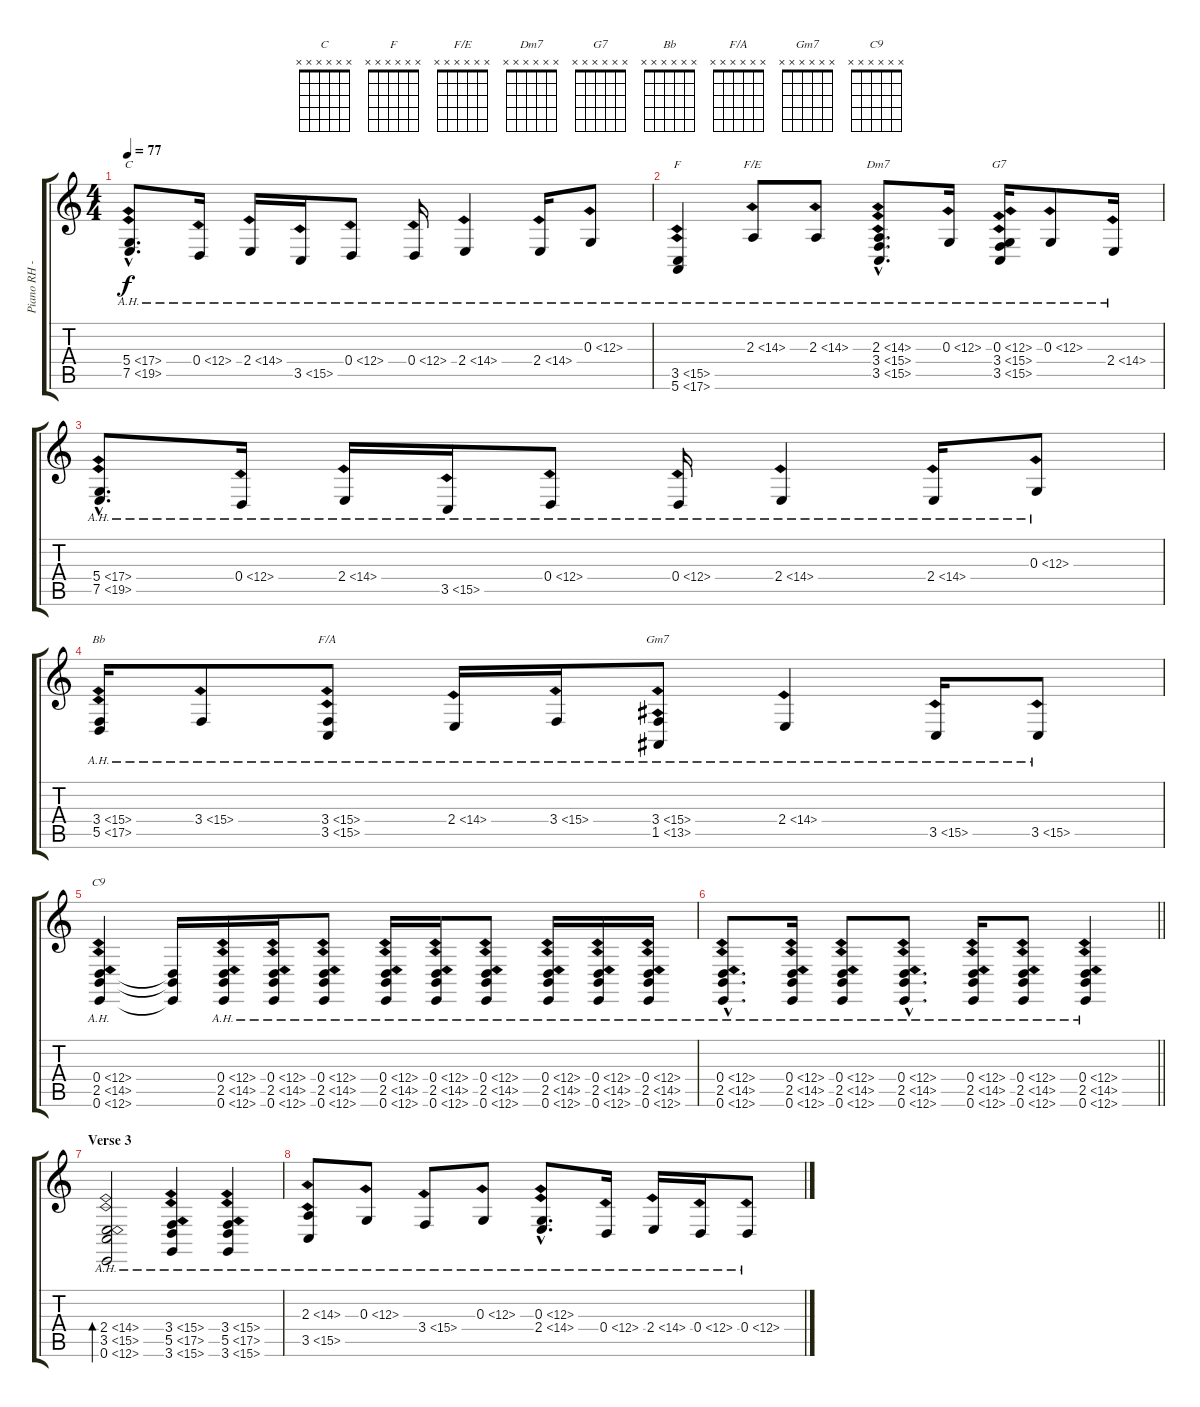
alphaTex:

\track ("Piano RH - Carole King" "Piano RH -") {instrument acousticgrandpiano}
\staff {score tabs}
\tuning (E4 B3 G3 D3 A2 E2) {hide}
\chord ("C" x x x x x x)
\chord ("F" x x x x x x)
\chord ("F/E" x x x x x x)
\chord ("Dm7" x x x x x x)
\chord ("G7" x x x x x x)
\chord ("Bb" x x x x x x)
\chord ("F/A" x x x x x x)
\chord ("Gm7" x x x x x x)
\chord ("C9" x x x x x x)
\ts (4 4)
\tempo 77
\clef g2
\ks c
(5.4{ah 12} 7.5{ah 12 hac}).8{d ch "C" dy f} 0.4{ah 12}.16 2.4{ah 12}.16 3.5{ah 12}.16 0.4{ah 12}.8 0.4{ah 12}.16 2.4{ah 12}.4 2.4{ah 12}.16 0.3{ah 12}.8 |
(3.5{ah 12} 5.6{ah 12}).4{ch "F"} 2.3{ah 12}.8{ch "F/E"} 2.3{ah 12}.8 (2.3{ah 12 hac} 3.4{ah 12} 3.5{ah 12}).8{d ch "Dm7"} 0.3{ah 12}.16 (0.3{ah 12} 3.4{ah 12} 3.5{ah 12}).16{ch "G7"} 0.3{ah 12}.8 2.4{ah 12}.16 |
(5.4{ah 12} 7.5{ah 12 hac}).8{d} 0.4{ah 12}.16 2.4{ah 12}.16 3.5{ah 12}.16 0.4{ah 12}.8 0.4{ah 12}.16 2.4{ah 12}.4 2.4{ah 12}.16 0.3{ah 12}.8 |
(3.4{ah 12} 5.5{ah 12}).16{ch "Bb"} 3.4{ah 12}.8 (3.4{ah 12} 3.5{ah 12}).8{ch "F/A"} 2.4{ah 12}.16 3.4{ah 12}.16 (3.4{ah 12} 1.5{ah 12}).8{ch "Gm7"} 2.4{ah 12}.4 3.5{ah 12}.16 3.5{ah 12}.8 |
(0.4{ah 12} 2.5{ah 12} 0.6{ah 12}).4{ch "C9" volume 6} (0.4{t} 2.5{t} 0.6{t}).16 (0.4{ah 12} 2.5{ah 12} 0.6{ah 12}).16 (0.4{ah 12} 2.5{ah 12} 0.6{ah 12}).16 (0.4{ah 12} 2.5{ah 12} 0.6{ah 12}).8 (0.4{ah 12} 2.5{ah 12} 0.6{ah 12}).16 (0.4{ah 12} 2.5{ah 12} 0.6{ah 12}).16 (0.4{ah 12} 2.5{ah 12} 0.6{ah 12}).8 (0.4{ah 12} 2.5{ah 12} 0.6{ah 12}).16 (0.4{ah 12} 2.5{ah 12} 0.6{ah 12}).16 (0.4{ah 12} 2.5{ah 12} 0.6{ah 12}).16 |
\barLineRight lightlight
(0.4{ah 12 hac} 2.5{ah 12 hac} 0.6{ah 12 hac}).8{d} (0.4{ah 12} 2.5{ah 12} 0.6{ah 12}).16 (0.4{ah 12} 2.5{ah 12} 0.6{ah 12}).8 (0.4{ah 12 hac} 2.5{ah 12 hac} 0.6{ah 12 hac}).8{d} (0.4{ah 12} 2.5{ah 12} 0.6{ah 12}).16 (0.4{ah 12} 2.5{ah 12} 0.6{ah 12}).8 (0.4{ah 12} 2.5{ah 12} 0.6{ah 12}).4 |
\section ("" "Verse 3")
(2.4{ah 12} 3.5{ah 12} 0.6{ah 12}).2{bd 60 volume 11} (3.4{ah 12} 5.5{ah 12} 3.6{ah 12}).4 (3.4{ah 12} 5.5{ah 12} 3.6{ah 12}).4 |
(2.3{ah 12} 3.5{ah 12}).8 0.3{ah 12}.8 3.4{ah 12}.8 0.3{ah 12}.8 (0.3{ah 12} 2.4{ah 12 hac}).8{d} 0.4{ah 12}.16 2.4{ah 12}.16 0.4{ah 12}.16 0.4{ah 12}.8
